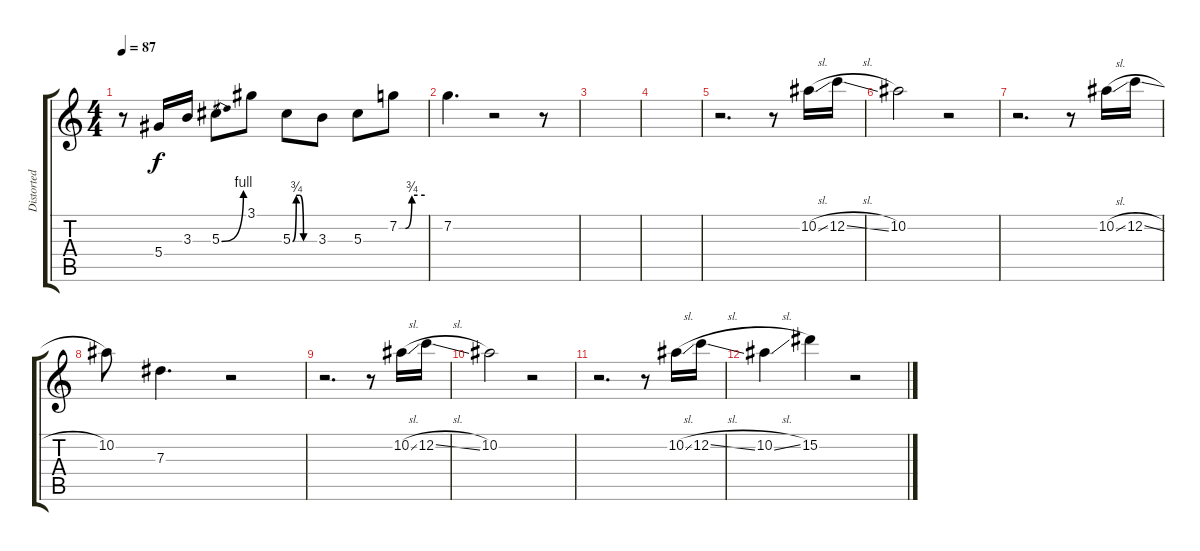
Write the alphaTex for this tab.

\track ("Distorted 1" "Distorted ") {instrument distortionguitar}
\staff {score tabs}
\tuning (F4 C4 Ab3 Eb3 Bb2 F2) {hide}
\ts (4 4)
\tempo 87
\clef g2
\ks c
r.8{dy f} 5.4.16 3.3.16 5.3{be (bend 0 0 60 4)}.8 3.1.8 5.3{be (custom 0 0 10 3 20 3 30 0 60 0)}.8 3.3.8 5.3.8 7.2{be (custom 0 0 15 0 30 3 60 3)}.8 |
7.2.4{d} r.2 r.8 |
|
|
r.2{d} r.8 10.2{sl}.16 12.2{sl}.16 |
10.2.2 r.2 |
r.2{d} r.8 10.2{sl}.16 12.2{sl}.16 |
10.2.8 7.3.4{d} r.2 |
r.2{d} r.8 10.2{sl}.16 12.2{sl}.16 |
10.2.2 r.2 |
r.2{d} r.8 10.2{sl}.16 12.2{sl}.16 |
10.2{sl}.4 15.2.4 r.2
